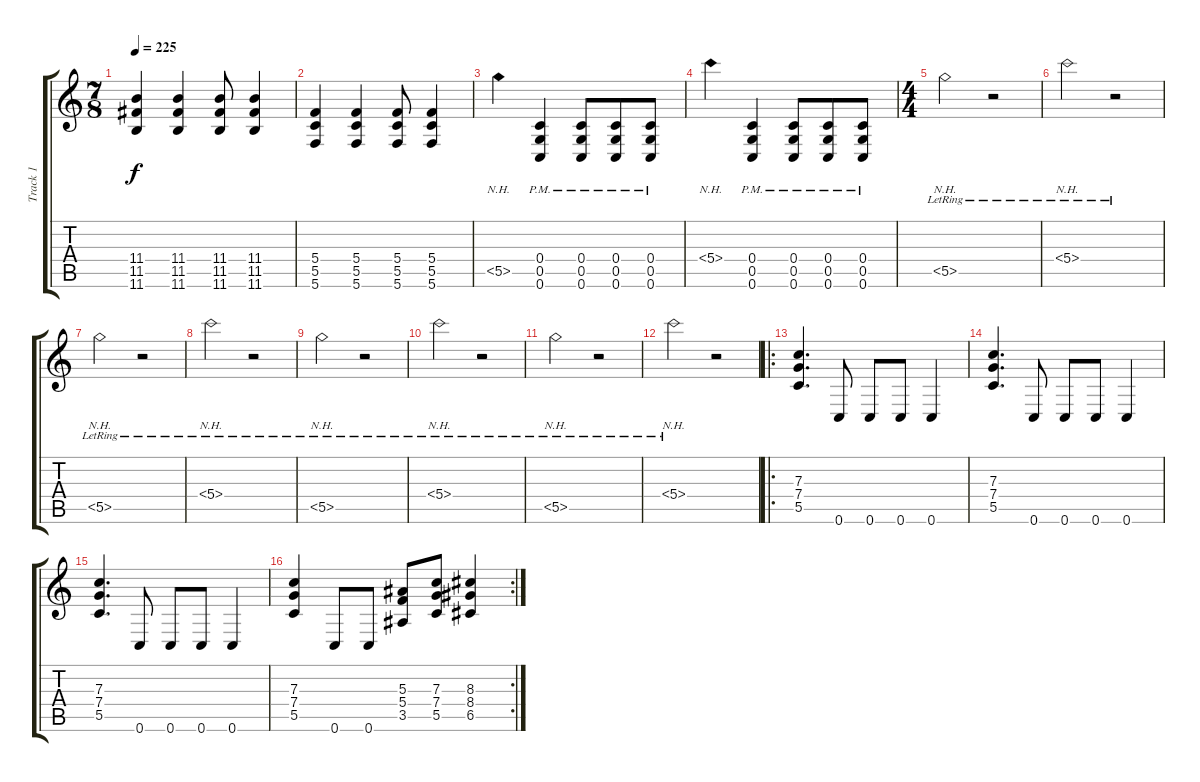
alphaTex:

\track ("Track 1" "Track 1") {instrument distortionguitar}
\staff {score tabs}
\tuning (D4 A3 F3 C3 G2 C2) {hide}
\ts (7 8)
\tempo 225
\clef g2
\ks c
(11.4 11.5 11.6).4{dy f} (11.4 11.5 11.6).4 (11.4 11.5 11.6).8 (11.4 11.5 11.6).4 |
(5.4 5.5 5.6).4 (5.4 5.5 5.6).4 (5.4 5.5 5.6).8 (5.4 5.5 5.6).4 |
5.5{nh}.4 (0.4{pm} 0.5{pm} 0.6{pm}).4 (0.4{pm} 0.5{pm} 0.6{pm}).8 (0.4{pm} 0.5{pm} 0.6{pm}).8 (0.4{pm} 0.5{pm} 0.6{pm}).8 |
5.4{nh}.4 (0.4{pm} 0.5{pm} 0.6{pm}).4 (0.4{pm} 0.5{pm} 0.6{pm}).8 (0.4{pm} 0.5{pm} 0.6{pm}).8 (0.4{pm} 0.5{pm} 0.6{pm}).8 |
\ts (4 4)
5.5{nh lr}.2 r.2 |
5.4{nh lr}.2 r.2 |
5.5{nh lr}.2 r.2 |
5.4{nh lr}.2 r.2 |
5.5{nh lr}.2 r.2 |
5.4{nh lr}.2 r.2 |
5.5{nh lr}.2 r.2 |
5.4{nh lr}.2 r.2 |
\ro
(7.3 7.4 5.5).4{d} 0.6.8 0.6.8 0.6.8 0.6.4 |
(7.3 7.4 5.5).4{d} 0.6.8 0.6.8 0.6.8 0.6.4 |
(7.3 7.4 5.5).4{d} 0.6.8 0.6.8 0.6.8 0.6.4 |
\rc 2
(7.3 7.4 5.5).4 0.6.8 0.6.8 (5.3 5.4 3.5).8 (7.3 7.4 5.5).8 (8.3 8.4 6.5).4
